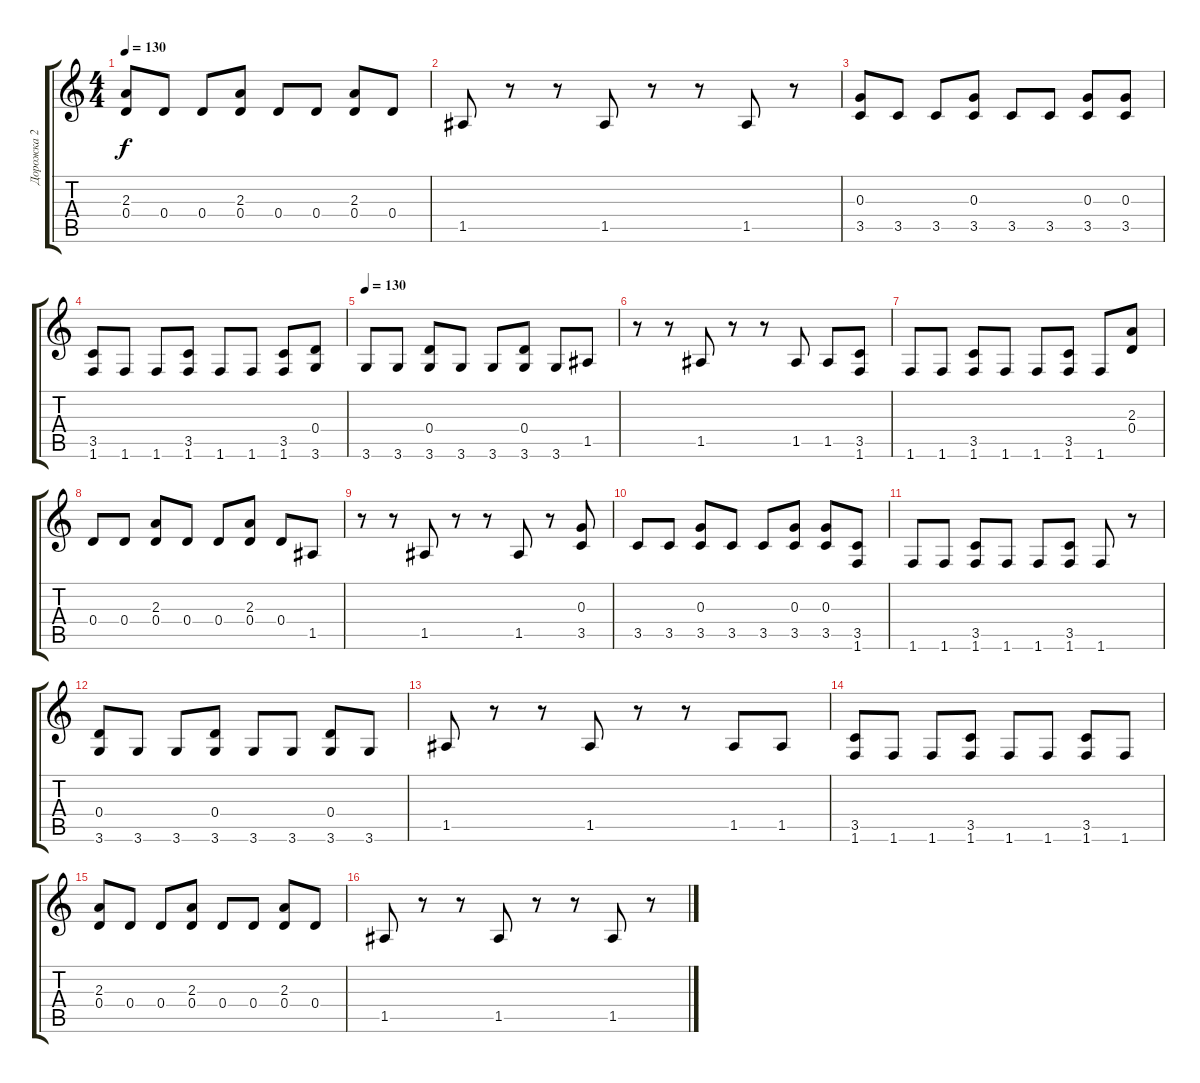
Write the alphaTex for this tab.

\track ("Дорожка 2" "Дорожка 2") {instrument distortionguitar}
\staff {score tabs}
\tuning (E4 B3 G3 D3 A2 E2) {hide}
\ts (4 4)
\tempo 130
\clef g2
\ks c
(2.3 0.4).8{dy f} 0.4.8 0.4.8 (2.3 0.4).8 0.4.8 0.4.8 (2.3 0.4).8 0.4.8 |
1.5.8 r.8 r.8 1.5.8 r.8 r.8 1.5.8 r.8 |
(0.3 3.5).8 3.5.8 3.5.8 (0.3 3.5).8 3.5.8 3.5.8 (0.3 3.5).8 (0.3 3.5).8 |
(3.5 1.6).8 1.6.8 1.6.8 (3.5 1.6).8 1.6.8 1.6.8 (3.5 1.6).8 (0.4 3.6).8 |
\tempo 130
3.6.8 3.6.8 (0.4 3.6).8 3.6.8 3.6.8 (0.4 3.6).8 3.6.8 1.5.8 |
r.8 r.8 1.5.8 r.8 r.8 1.5.8 1.5.8 (3.5 1.6).8 |
1.6.8 1.6.8 (3.5 1.6).8 1.6.8 1.6.8 (3.5 1.6).8 1.6.8 (2.3 0.4).8 |
0.4.8 0.4.8 (2.3 0.4).8 0.4.8 0.4.8 (2.3 0.4).8 0.4.8 1.5.8 |
r.8 r.8 1.5.8 r.8 r.8 1.5.8 r.8 (0.3 3.5).8 |
3.5.8 3.5.8 (0.3 3.5).8 3.5.8 3.5.8 (0.3 3.5).8 (0.3 3.5).8 (3.5 1.6).8 |
1.6.8 1.6.8 (3.5 1.6).8 1.6.8 1.6.8 (3.5 1.6).8 1.6.8 r.8 |
(0.4 3.6).8 3.6.8 3.6.8 (0.4 3.6).8 3.6.8 3.6.8 (0.4 3.6).8 3.6.8 |
1.5.8 r.8 r.8 1.5.8 r.8 r.8 1.5.8 1.5.8 |
(3.5 1.6).8 1.6.8 1.6.8 (3.5 1.6).8 1.6.8 1.6.8 (3.5 1.6).8 1.6.8 |
(2.3 0.4).8 0.4.8 0.4.8 (2.3 0.4).8 0.4.8 0.4.8 (2.3 0.4).8 0.4.8 |
1.5.8 r.8 r.8 1.5.8 r.8 r.8 1.5.8 r.8
